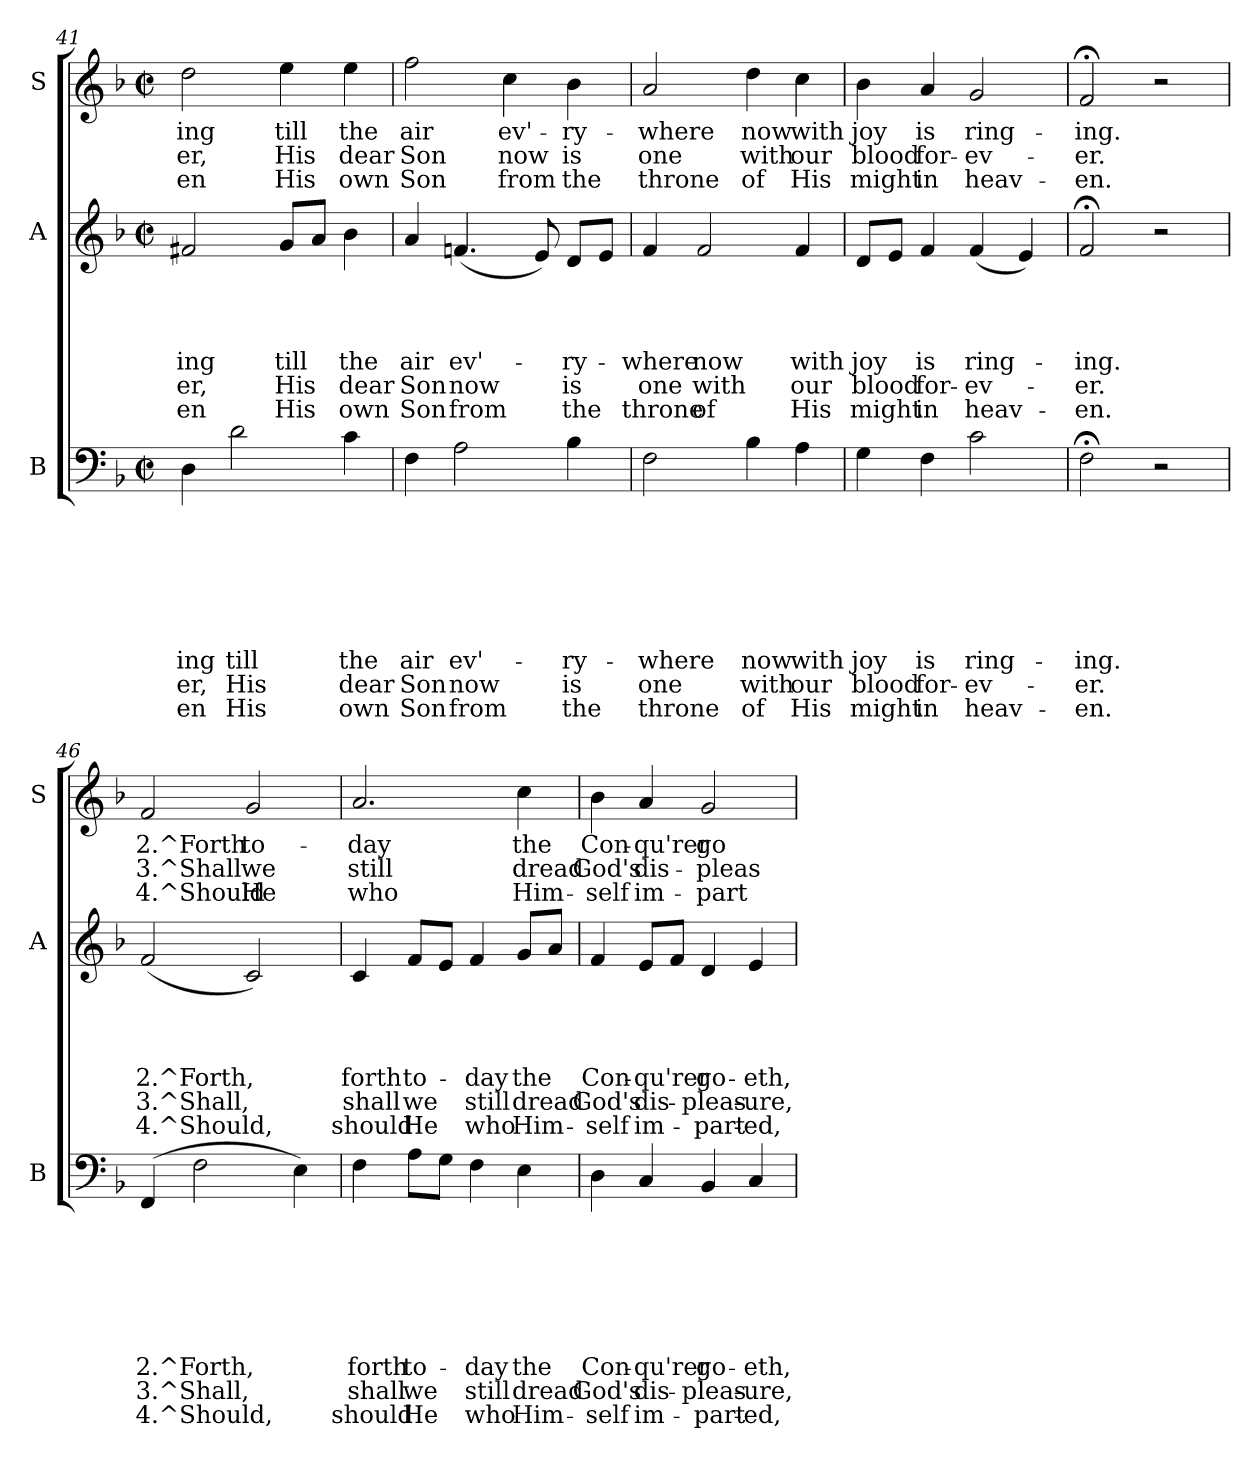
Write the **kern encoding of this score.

**kern	**text	**text	**text	**text	**text	**text	**text	**text	**text	**kern	**text	**text	**text	**text	**text	**text	**kern	**text	**text	**text
*part3	*part3	*part3	*part3	*part3	*part3	*part3	*part3	*part3	*part3	*part2	*part2	*part2	*part2	*part2	*part2	*part2	*part1	*part1	*part1	*part1
*staff3	*staff3	*staff3	*staff3	*staff3	*staff3	*staff3	*staff3	*staff3	*staff3	*staff2	*staff2	*staff2	*staff2	*staff2	*staff2	*staff2	*staff1	*staff1	*staff1	*staff1
*I"B	*	*	*	*	*	*	*	*	*	*I"A	*	*	*	*	*	*	*I"S	*	*	*
*I'B	*	*	*	*	*	*	*	*	*	*I'A	*	*	*	*	*	*	*I'S	*	*	*
!!LO:LB:g=z
*clefF4	*	*	*	*	*	*	*	*	*	*clefG2	*	*	*	*	*	*	*clefG2	*	*	*
*k[b-]	*	*	*	*	*	*	*	*	*	*k[b-]	*	*	*	*	*	*	*k[b-]	*	*	*
*F:	*	*	*	*	*	*	*	*	*	*F:	*	*	*	*	*	*	*F:	*	*	*
*M2/2	*	*	*	*	*	*	*	*	*	*M2/2	*	*	*	*	*	*	*M2/2	*	*	*
*met(c|)	*	*	*	*	*	*	*	*	*	*met(c|)	*	*	*	*	*	*	*met(c|)	*	*	*
=41	=41	=41	=41	=41	=41	=41	=41	=41	=41	=41	=41	=41	=41	=41	=41	=41	=41	=41	=41	=41
!	!	!	!	!	!	!	!LO:LY:b:rj	!LO:LY:b:rj	!LO:LY:b:rj	!	!	!	!	!LO:LY:b:rj	!LO:LY:b:rj	!LO:LY:b:rj	!	!LO:LY:b:rj	!LO:LY:b:rj	!LO:LY:b:rj
4D\	.	.	.	.	.	.	-ing	-er,	-en	2f#X/	.	.	.	-ing	-er,	-en	2dd\	-ing	-er,	-en
!	!	!	!	!	!	!	!LO:LY:b:rj	!LO:LY:b:rj	!LO:LY:b:rj	!	!	!	!	!	!	!	!	!	!	!
2d\	.	.	.	.	.	.	till	His	His	.	.	.	.	.	.	.	.	.	.	.
!	!	!	!	!	!	!	!	!	!	!	!	!	!	!LO:LY:b:rj	!LO:LY:b:rj	!LO:LY:b:rj	!	!LO:LY:b:rj	!LO:LY:b:rj	!LO:LY:b:rj
.	.	.	.	.	.	.	.	.	.	8g/L	.	.	.	till	His	His	4ee\	till	His	His
.	.	.	.	.	.	.	.	.	.	8a/J	.	.	.	.	.	.	.	.	.	.
!	!	!	!	!	!	!	!LO:LY:b:rj	!LO:LY:b:rj	!LO:LY:b:rj	!	!	!	!	!LO:LY:b:rj	!LO:LY:b:rj	!LO:LY:b:rj	!	!LO:LY:b:rj	!LO:LY:b:rj	!LO:LY:b:rj
4c\	.	.	.	.	.	.	the	dear	own	4b-\	.	.	.	the	dear	own	4ee\	the	dear	own
=42	=42	=42	=42	=42	=42	=42	=42	=42	=42	=42	=42	=42	=42	=42	=42	=42	=42	=42	=42	=42
!	!	!	!	!	!	!	!LO:LY:b:rj	!LO:LY:b:rj	!LO:LY:b:rj	!	!	!	!	!LO:LY:b:rj	!LO:LY:b:rj	!LO:LY:b:rj	!	!LO:LY:b:rj	!LO:LY:b:rj	!LO:LY:b:rj
4F\	.	.	.	.	.	.	air	Son	Son	4a/	.	.	.	air	Son	Son	2ff\	air	Son	Son
!	!	!	!	!	!	!	!LO:LY:b:rj	!LO:LY:b:rj	!LO:LY:b:rj	!	!	!	!	!LO:LY:b:rj	!LO:LY:b:rj	!LO:LY:b:rj	!	!	!	!
2A\	.	.	.	.	.	.	ev'-	now	from	(<4.fn/	.	.	.	ev'-	now	from	.	.	.	.
!	!	!	!	!	!	!	!	!	!	!	!	!	!	!	!	!	!	!LO:LY:b:rj	!LO:LY:b:rj	!LO:LY:b:rj
.	.	.	.	.	.	.	.	.	.	.	.	.	.	.	.	.	4cc\	ev'-	now	from
.	.	.	.	.	.	.	.	.	.	8e/)	.	.	.	.	.	.	.	.	.	.
!	!	!	!	!	!	!	!LO:LY:b:rj	!LO:LY:b:rj	!LO:LY:b:rj	!	!	!	!	!LO:LY:b:rj	!LO:LY:b:rj	!LO:LY:b:rj	!	!LO:LY:b:rj	!LO:LY:b:rj	!LO:LY:b:rj
4B-\	.	.	.	.	.	.	-ry-	is	the	8d/L	.	.	.	-ry-	is	the	4b-\	-ry-	is	the
.	.	.	.	.	.	.	.	.	.	8e/J	.	.	.	.	.	.	.	.	.	.
=43	=43	=43	=43	=43	=43	=43	=43	=43	=43	=43	=43	=43	=43	=43	=43	=43	=43	=43	=43	=43
!	!	!	!	!	!	!	!LO:LY:b:rj	!LO:LY:b:rj	!LO:LY:b:rj	!	!	!	!	!LO:LY:b:rj	!LO:LY:b:rj	!LO:LY:b:rj	!	!LO:LY:b:rj	!LO:LY:b:rj	!LO:LY:b:rj
2F\	.	.	.	.	.	.	-where	one	throne	4f/	.	.	.	-where	one	throne	2a/	-where	one	throne
!	!	!	!	!	!	!	!	!	!	!	!	!	!	!LO:LY:b:rj	!LO:LY:b:rj	!LO:LY:b:rj	!	!	!	!
.	.	.	.	.	.	.	.	.	.	2f/	.	.	.	now	with	of	.	.	.	.
!	!	!	!	!	!	!	!LO:LY:b:rj	!LO:LY:b:rj	!LO:LY:b:rj	!	!	!	!	!	!	!	!	!LO:LY:b:rj	!LO:LY:b:rj	!LO:LY:b:rj
4B-\	.	.	.	.	.	.	now	with	of	.	.	.	.	.	.	.	4dd\	now	with	of
!	!	!	!	!	!	!	!LO:LY:b:rj	!LO:LY:b:rj	!LO:LY:b:rj	!	!	!	!	!LO:LY:b:rj	!LO:LY:b:rj	!LO:LY:b:rj	!	!LO:LY:b:rj	!LO:LY:b:rj	!LO:LY:b:rj
4A\	.	.	.	.	.	.	with	our	His	4f/	.	.	.	with	our	His	4cc\	with	our	His
=44	=44	=44	=44	=44	=44	=44	=44	=44	=44	=44	=44	=44	=44	=44	=44	=44	=44	=44	=44	=44
!	!	!	!	!	!	!	!LO:LY:b:rj	!LO:LY:b:rj	!LO:LY:b:rj	!	!	!	!	!LO:LY:b:rj	!LO:LY:b:rj	!LO:LY:b:rj	!	!LO:LY:b:rj	!LO:LY:b:rj	!LO:LY:b:rj
4G\	.	.	.	.	.	.	joy	blood	might	8d/L	.	.	.	joy	blood	might	4b-\	joy	blood	might
.	.	.	.	.	.	.	.	.	.	8e/J	.	.	.	.	.	.	.	.	.	.
!	!	!	!	!	!	!	!LO:LY:b:rj	!LO:LY:b:rj	!LO:LY:b:rj	!	!	!	!	!LO:LY:b:rj	!LO:LY:b:rj	!LO:LY:b:rj	!	!LO:LY:b:rj	!LO:LY:b:rj	!LO:LY:b:rj
4F\	.	.	.	.	.	.	is	for-	in	4f/	.	.	.	is	for-	in	4a/	is	for-	in
!	!	!	!	!	!	!	!LO:LY:b:rj	!LO:LY:b:rj	!LO:LY:b:rj	!	!	!	!	!LO:LY:b:rj	!LO:LY:b:rj	!LO:LY:b:rj	!	!LO:LY:b:rj	!LO:LY:b:rj	!LO:LY:b:rj
2c\	.	.	.	.	.	.	ring-	-ev-	heav-	(<4f/	.	.	.	ring-	-ev-	heav-	2g/	ring-	-ev-	heav-
.	.	.	.	.	.	.	.	.	.	4e/)	.	.	.	.	.	.	.	.	.	.
=45	=45	=45	=45	=45	=45	=45	=45	=45	=45	=45	=45	=45	=45	=45	=45	=45	=45	=45	=45	=45
!	!	!	!	!	!	!	!LO:LY:b:rj	!LO:LY:b:rj	!LO:LY:b:rj	!	!	!	!	!LO:LY:b:rj	!LO:LY:b:rj	!LO:LY:b:rj	!	!LO:LY:b:rj	!LO:LY:b:rj	!LO:LY:b:rj
2F;<\	.	.	.	.	.	.	-ing.	-er.	-en.	2f;</	.	.	.	-ing.	-er.	-en.	2f;</	-ing.	-er.	-en.
2r	.	.	.	.	.	.	.	.	.	2r	.	.	.	.	.	.	2r	.	.	.
!!LO:PB:g=z
=46	=46	=46	=46	=46	=46	=46	=46	=46	=46	=46	=46	=46	=46	=46	=46	=46	=46	=46	=46	=46
!	!	!	!	!	!	!	!LO:LY:b:rj	!LO:LY:b:rj	!LO:LY:b:rj	!	!	!	!	!LO:LY:b:rj	!LO:LY:b:rj	!LO:LY:b:rj	!	!LO:LY:b:rj	!LO:LY:b:rj	!LO:LY:b:rj
(<4FF/	.	.	.	.	.	.	2.^Forth,	3.^Shall,	4.^Should,	(<2f/	.	.	.	2.^Forth,	3.^Shall,	4.^Should,	2f/	2.^Forth	3.^Shall	4.^Should
2F\	.	.	.	.	.	.	.	.	.	.	.	.	.	.	.	.	.	.	.	.
!	!	!	!	!	!	!	!	!	!	!	!	!	!	!	!	!	!	!LO:LY:b:rj	!LO:LY:b:rj	!LO:LY:b:rj
.	.	.	.	.	.	.	.	.	.	2c/)	.	.	.	.	.	.	2g/	to-	we	He
4E\)	.	.	.	.	.	.	.	.	.	.	.	.	.	.	.	.	.	.	.	.
=47	=47	=47	=47	=47	=47	=47	=47	=47	=47	=47	=47	=47	=47	=47	=47	=47	=47	=47	=47	=47
!	!	!	!	!	!	!	!LO:LY:b:rj	!LO:LY:b:rj	!LO:LY:b:rj	!	!	!	!	!LO:LY:b:rj	!LO:LY:b:rj	!LO:LY:b:rj	!	!LO:LY:b:rj	!LO:LY:b:rj	!LO:LY:b:rj
4F\	.	.	.	.	.	.	forth	shall	should	4c/	.	.	.	forth	shall	should	2.a/	-day	still	who
!	!	!	!	!	!	!	!LO:LY:b:rj	!LO:LY:b:rj	!LO:LY:b:rj	!	!	!	!	!LO:LY:b:rj	!LO:LY:b:rj	!LO:LY:b:rj	!	!	!	!
8A\L	.	.	.	.	.	.	to-	we	He	8f/L	.	.	.	to-	we	He	.	.	.	.
8G\J	.	.	.	.	.	.	.	.	.	8e/J	.	.	.	.	.	.	.	.	.	.
!	!	!	!	!	!	!	!LO:LY:b:rj	!LO:LY:b:rj	!LO:LY:b:rj	!	!	!	!	!LO:LY:b:rj	!LO:LY:b:rj	!LO:LY:b:rj	!	!	!	!
4F\	.	.	.	.	.	.	-day	still	who	4f/	.	.	.	-day	still	who	.	.	.	.
!	!	!	!	!	!	!	!LO:LY:b:rj	!LO:LY:b:rj	!LO:LY:b:rj	!	!	!	!	!LO:LY:b:rj	!LO:LY:b:rj	!LO:LY:b:rj	!	!LO:LY:b:rj	!LO:LY:b:rj	!LO:LY:b:rj
4E\	.	.	.	.	.	.	the	dread	Him-	8g/L	.	.	.	the	dread	Him-	4cc\	the	dread	Him-
.	.	.	.	.	.	.	.	.	.	8a/J	.	.	.	.	.	.	.	.	.	.
=48	=48	=48	=48	=48	=48	=48	=48	=48	=48	=48	=48	=48	=48	=48	=48	=48	=48	=48	=48	=48
!	!	!	!	!	!	!	!LO:LY:b:rj	!LO:LY:b:rj	!LO:LY:b:rj	!	!	!	!	!LO:LY:b:rj	!LO:LY:b:rj	!LO:LY:b:rj	!	!LO:LY:b:rj	!LO:LY:b:rj	!LO:LY:b:rj
4D\	.	.	.	.	.	.	Con-	God's	-self	4f/	.	.	.	Con-	God's	-self	4b-\	Con-	God's	-self
!	!	!	!	!	!	!	!LO:LY:b:rj	!LO:LY:b:rj	!LO:LY:b:rj	!	!	!	!	!LO:LY:b:rj	!LO:LY:b:rj	!LO:LY:b:rj	!	!LO:LY:b:rj	!LO:LY:b:rj	!LO:LY:b:rj
4C/	.	.	.	.	.	.	-qu'rer	dis-	im-	8e/L	.	.	.	-qu'rer	dis-	im-	4a/	-qu'rer	dis-	im-
.	.	.	.	.	.	.	.	.	.	8f/J	.	.	.	.	.	.	.	.	.	.
!	!	!	!	!	!	!	!LO:LY:b:rj	!LO:LY:b:rj	!LO:LY:b:rj	!	!	!	!	!LO:LY:b:rj	!LO:LY:b:rj	!LO:LY:b:rj	!	!LO:LY:b:rj	!LO:LY:b:rj	!LO:LY:b:rj
4BB-/	.	.	.	.	.	.	go-	-pleas-	-part-	4d/	.	.	.	go-	-pleas-	-part-	2g/	go-	-pleas-	-part-
!	!	!	!	!	!	!	!LO:LY:b:rj	!LO:LY:b:rj	!LO:LY:b:rj	!	!	!	!	!LO:LY:b:rj	!LO:LY:b:rj	!LO:LY:b:rj	!	!	!	!
4C/	.	.	.	.	.	.	-eth,	-ure,	-ed,	4e/	.	.	.	-eth,	-ure,	-ed,	.	.	.	.
=	=	=	=	=	=	=	=	=	=	=	=	=	=	=	=	=	=	=	=	=
*-	*-	*-	*-	*-	*-	*-	*-	*-	*-	*-	*-	*-	*-	*-	*-	*-	*-	*-	*-	*-
